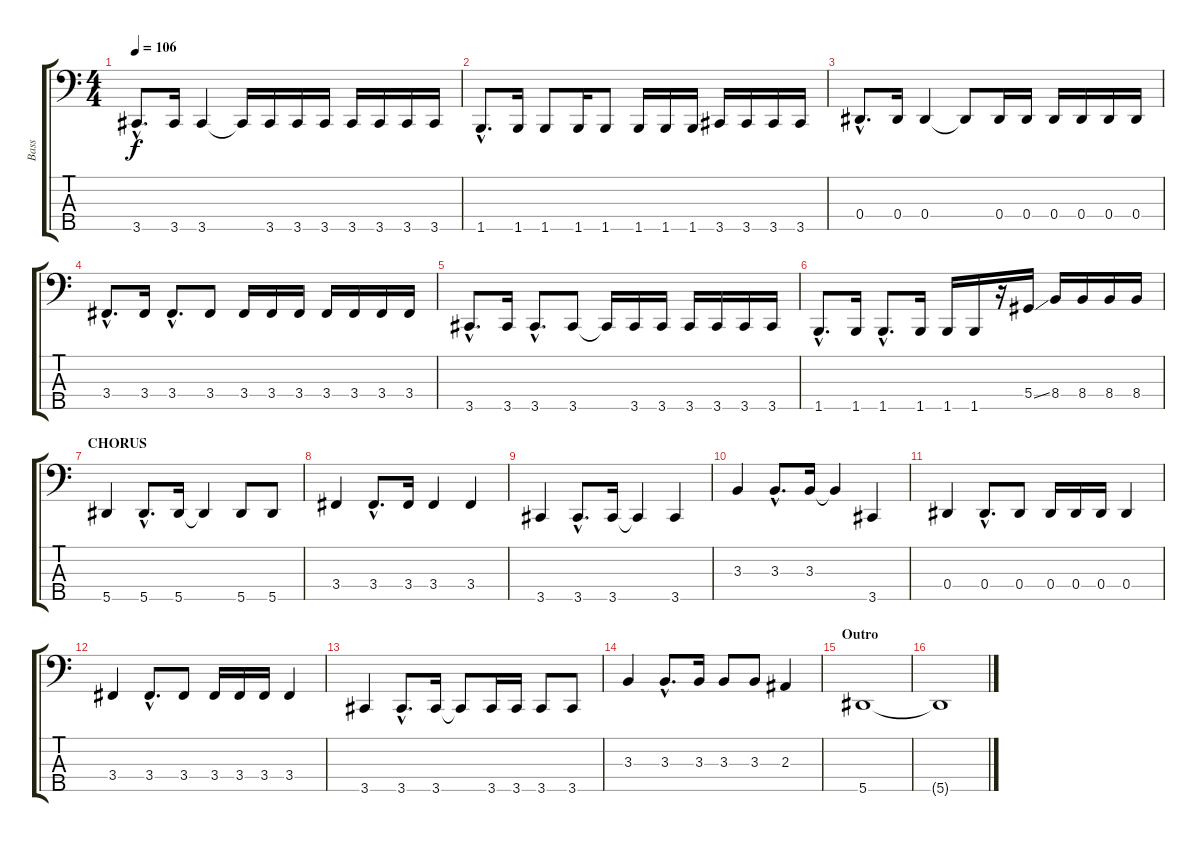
\track ("Bass" "Bass") {instrument electricbassfinger}
\staff {score tabs}
\tuning (Gb2 Db2 Ab1 Eb1 Bb0) {hide}
\ts (4 4)
\tempo 106
\clef f4
\ks c
3.5{hac}.8{d dy f} 3.5.16 3.5.4 3.5{t}.16 3.5.16 3.5.16 3.5.16 3.5.16 3.5.16 3.5.16 3.5.16 |
1.5{hac}.8{d} 1.5.16 1.5.8 1.5.16 1.5.8 1.5.16 1.5.16 1.5.16 3.5.16 3.5.16 3.5.16 3.5.16 |
0.4{hac}.8{d} 0.4.16 0.4.4 0.4{t}.8 0.4.16 0.4.16 0.4.16 0.4.16 0.4.16 0.4.16 |
3.4{hac}.8{d} 3.4.16 3.4{hac}.8{d} 3.4.8 3.4.16 3.4.16 3.4.16 3.4.16 3.4.16 3.4.16 3.4.16 |
3.5{hac}.8{d} 3.5.16 3.5{hac}.8{d} 3.5.8 3.5{t}.16 3.5.16 3.5.16 3.5.16 3.5.16 3.5.16 3.5.16 |
1.5{hac}.8{d} 1.5.16 1.5{hac}.8{d} 1.5.16 1.5.16 1.5.16 r.16 5.4{ss}.16 8.4.16 8.4.16 8.4.16 8.4.16 |
\section ("" "CHORUS")
5.5.4 5.5{hac}.8{d} 5.5.16 5.5{t}.4 5.5.8 5.5.8 |
3.4.4 3.4{hac}.8{d} 3.4.16 3.4.4 3.4.4 |
3.5.4 3.5{hac}.8{d} 3.5.16 3.5{t}.4 3.5.4 |
3.3.4 3.3{hac}.8{d} 3.3.16 3.3{t}.4 3.5.4 |
0.4.4 0.4{hac}.8{d} 0.4.8 0.4.16 0.4.16 0.4.16 0.4.4 |
3.4.4 3.4{hac}.8{d} 3.4.8 3.4.16 3.4.16 3.4.16 3.4.4 |
3.5.4 3.5{hac}.8{d} 3.5.16 3.5{t}.8 3.5.16 3.5.16 3.5.8 3.5.8 |
3.3.4 3.3{hac}.8{d} 3.3.16 3.3.8 3.3.8 2.3.4 |
\section ("" "Outro")
5.5.1 |
5.5{t}.1
